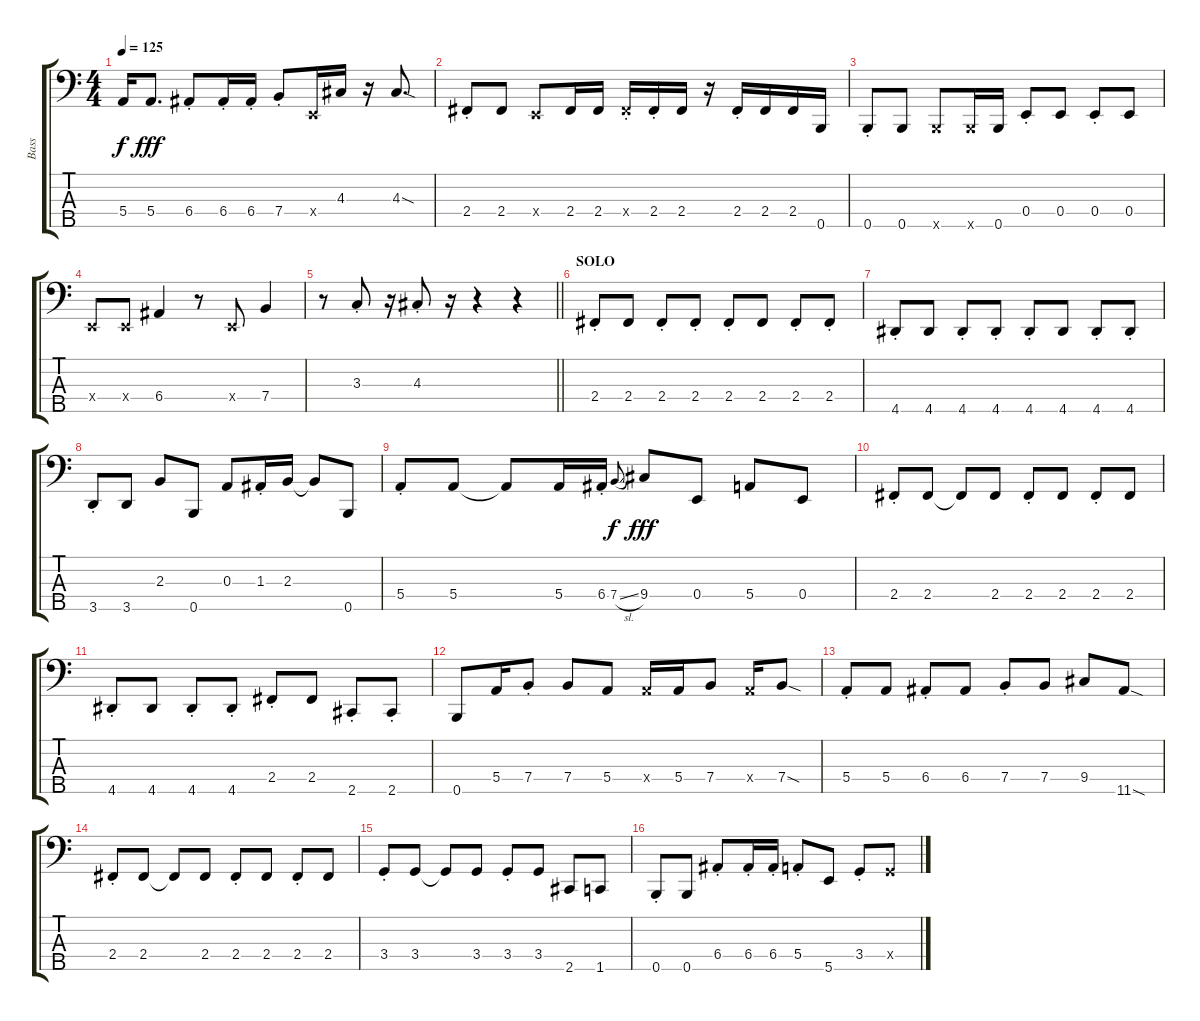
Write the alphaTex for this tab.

\track ("Bass" "Bass") {instrument electricbassfinger}
\staff {score tabs}
\tuning (G2 D2 A1 E1 B0) {hide}
\ts (4 4)
\tempo 125
\clef f4
\ks c
5.4{t}.16{dy f} 5.4.8{d dy fff} 6.4{st}.8 6.4{st}.16 6.4{st}.16 7.4{st}.8 0.4{x}.16 4.3.16 r.16 4.3{sod}.8{d} |
2.4{st}.8 2.4.8 0.4{x}.8 2.4.16 2.4.16 2.4{st x}.16 2.4{st}.16 2.4.16 r.16 2.4{st}.16 2.4.16 2.4.16 0.5.16 |
0.5{st}.8{txt ""} 0.5.8 0.5{x}.8 0.5{x}.16 0.5.16 0.4{st}.8 0.4.8 0.4{st}.8 0.4.8 |
0.4{x}.8 0.4{x}.8 6.4.4 r.8 0.4{x}.8 7.4.4 |
\barLineRight lightlight
r.8 3.3{st}.8 r.16 4.3{st}.8 r.16 r.4 r.4 |
\section ("" "SOLO")
2.4{st}.8 2.4.8 2.4{st}.8 2.4{st}.8 2.4{st}.8 2.4.8 2.4{st}.8 2.4{st}.8 |
4.5{st}.8{txt ""} 4.5.8 4.5{st}.8 4.5{st}.8 4.5{st}.8 4.5.8 4.5{st}.8 4.5{st}.8 |
3.5{st}.8 3.5.8 2.3.8 0.5.8 0.3.8 1.3{st}.16 2.3.16 2.3{t}.8 0.5.8 |
5.4{st}.8 5.4.8 5.4{t}.8 5.4.16 6.4{st}.16 7.4{sl}.8{gr onbeat dy f} 9.4.8{dy fff} 0.4.8 5.4.8 0.4.8 |
2.4{st}.8 2.4.8 2.4{t}.8 2.4.8 2.4{st}.8 2.4.8 2.4{st}.8 2.4.8 |
4.5{st}.8{txt ""} 4.5.8 4.5{st}.8 4.5{st}.8 2.4{st}.8 2.4.8 2.5{st}.8 2.5{st}.8 |
0.5.8 5.4.16 7.4{st}.8 7.4.8 5.4.8 5.4{x}.16 5.4.16 7.4.8 5.4{x}.16 7.4{sod}.8 |
5.4{st}.8 5.4.8 6.4{st}.8 6.4.8 7.4{st}.8 7.4.8 9.4.8 11.5{sod}.8 |
2.4{st}.8 2.4.8 2.4{t}.8 2.4.8 2.4{st}.8 2.4.8 2.4{st}.8 2.4.8 |
3.4{st}.8 3.4.8 3.4{t}.8 3.4.8 3.4{st}.8 3.4.8 2.5.8 1.5.8 |
0.5{st}.8{txt ""} 0.5.8 6.4{st}.8 6.4{st}.16 6.4{st}.16 5.4{st}.8 5.5.8 3.4{st}.8 3.4{x}.8
